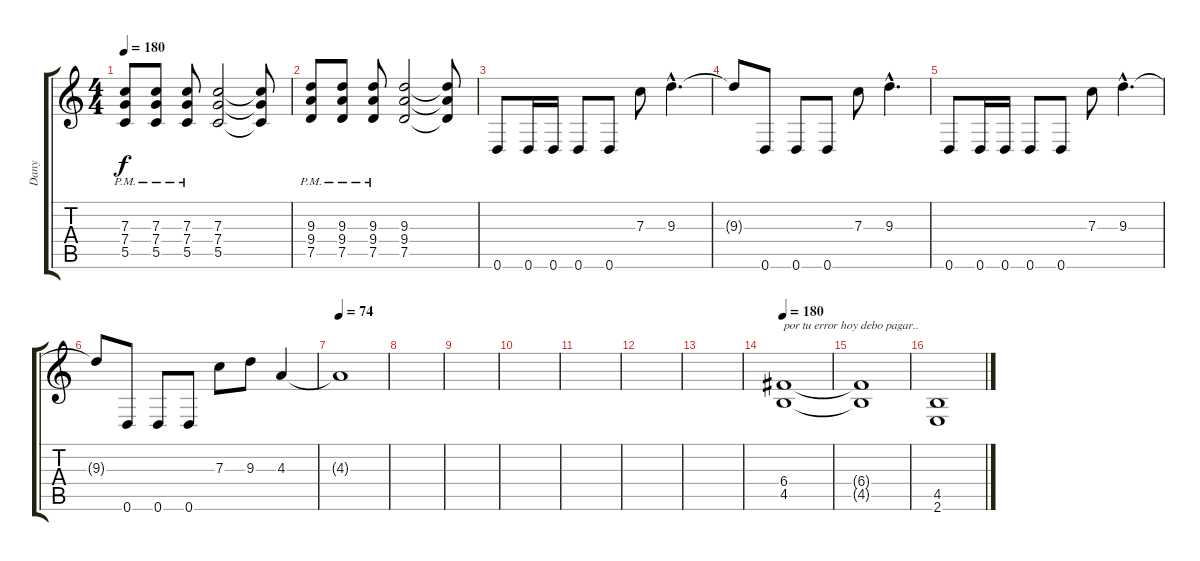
\track ("Dany" "Dany") {instrument distortionguitar}
\staff {score tabs}
\tuning (D4 A3 F3 C3 G2 D2) {hide}
\ts (4 4)
\tempo 180
\clef g2
\ks c
(7.3 7.4{pm} 5.5).8{dy f} (7.3 7.4{pm} 5.5).8 (7.3 7.4{pm} 5.5).8 (7.3 7.4 5.5).2 (7.3{t} 7.4{t} 5.5{t}).8 |
(9.3 9.4{pm} 7.5).8 (9.3 9.4{pm} 7.5).8 (9.3 9.4{pm} 7.5).8 (9.3 9.4 7.5).2 (9.3{t} 9.4{t} 7.5{t}).8 |
0.6.8 0.6.16 0.6.16 0.6.8 0.6.8 7.3.8 9.3{hac}.4{d} |
9.3{t}.8 0.6.8 0.6.8 0.6.8 7.3.8 9.3{hac}.4{d} |
0.6.8 0.6.16 0.6.16 0.6.8 0.6.8 7.3.8 9.3{hac}.4{d} |
9.3{t}.8 0.6.8 0.6.8 0.6.8 7.3.8 9.3.8 4.3.4 |
\tempo 74
4.3{t}.1 |
|
|
|
|
|
|
\tempo 180
(6.4 4.5).1{txt "por tu error hoy debo pagar.."} |
(6.4{t} 4.5{t}).1 |
(4.5 2.6).1
